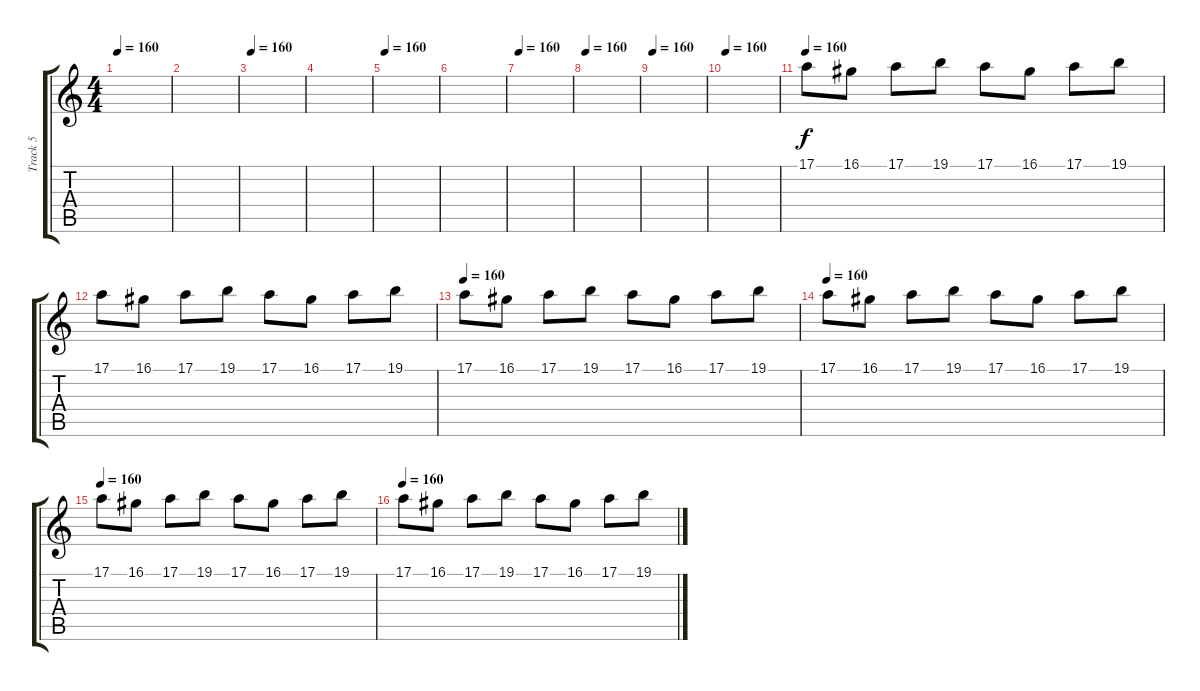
\track ("Track 5" "Track 5") {instrument bagpipe}
\staff {score tabs}
\tuning (E4 B3 G3 D3 A2 E2) {hide}
\ts (4 4)
\tempo 160
\clef g2
\ks c
|
|
\tempo 160
|
|
\tempo 160
|
|
\tempo 160
|
\tempo 160
|
\tempo 160
|
\tempo 160
|
\tempo 160
17.1.8 16.1.8 17.1.8 19.1.8 17.1.8 16.1.8 17.1.8 19.1.8 |
17.1.8 16.1.8 17.1.8 19.1.8 17.1.8 16.1.8 17.1.8 19.1.8 |
\tempo 160
17.1.8 16.1.8 17.1.8 19.1.8 17.1.8 16.1.8 17.1.8 19.1.8 |
\tempo 160
17.1.8 16.1.8 17.1.8 19.1.8 17.1.8 16.1.8 17.1.8 19.1.8 |
\tempo 160
17.1.8 16.1.8 17.1.8 19.1.8 17.1.8 16.1.8 17.1.8 19.1.8 |
\tempo 160
17.1.8 16.1.8 17.1.8 19.1.8 17.1.8 16.1.8 17.1.8 19.1.8
